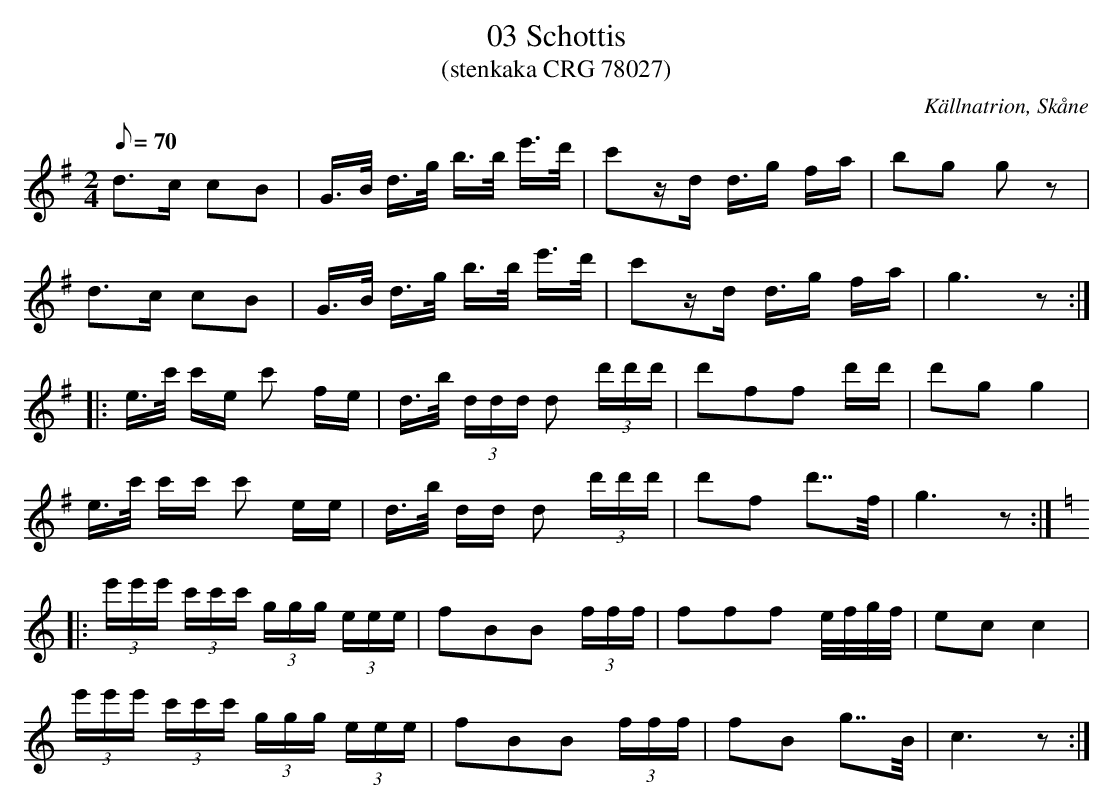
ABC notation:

X:1
T:03 Schottis
O:Källnatrion, Skåne
T:(stenkaka CRG 78027)
M:2/4
L:1/8
K:G
Q:70
d>c cB | G/>B/ d/>g/  b/>b/ e'/>d'/ | c'z/d/  d/>g /f/a/ | bg gz|
d>c cB | G/>B/ d/>g/ b/>b/ e'/>d'/ | c'z/d/  d/>g /f/a/ | g3 z ::
e/>c'/ c'/e/ c' f/e/ | d/>b/ (3d/d/d/ d (3d'/d'/d'/ | d'ff d'/d'/ | d'g g2 |
e/>c'/ c'/c'/ c' e/e/ | d/>b/ d/d/ d (3d'/d'/d'/ | d'f d'>>f  | g3z ::
[K:C]
(3e'/e'/e'/ (3c'/c'/c'/ (3g/g/g/ (3e/e/e/ | fBB (3f/f/f/ | fff e//f//g//f// | ec c2 |
(3e'/e'/e'/ (3c'/c'/c'/ (3g/g/g/ (3e/e/e/ | fBB (3f/f/f/ | fB g>>B | c3z :|
